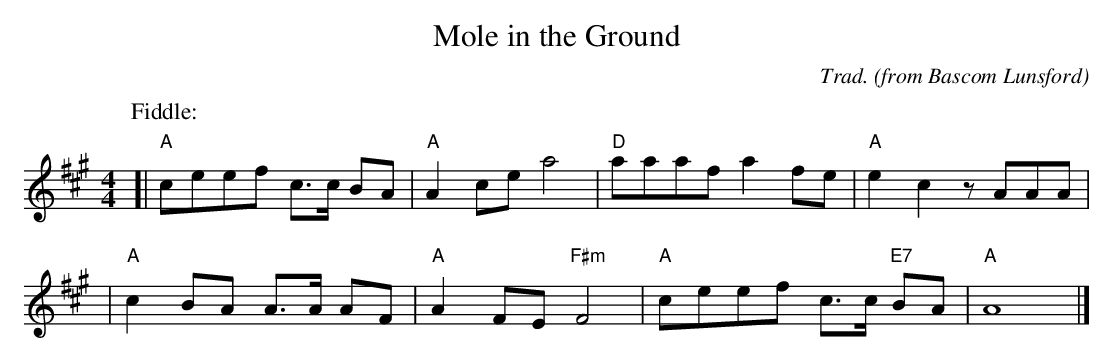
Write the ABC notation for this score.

X:1
T: Mole in the Ground
C: Trad.
O: from Bascom Lunsford
M: 4/4
L: 1/8
K: A
P: Fiddle:
[| "A"ceef c>c BA | "A"A2ce      a4 | "D"aaaf a2fe | "A"e2c2 zAAA |
 | "A"c2BA A>A AF | "A"A2FE "F#m"F4 | "A"ceef c>c "E7"BA | "A"A8 |]
